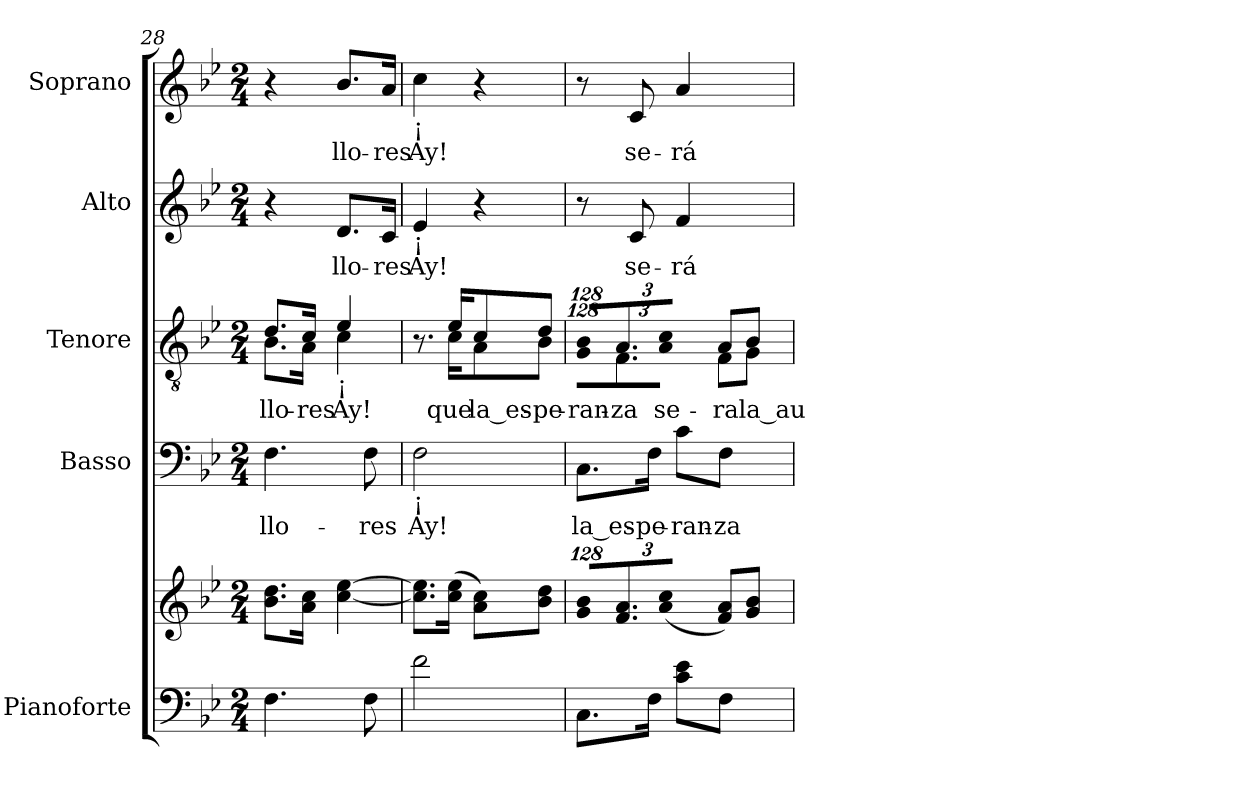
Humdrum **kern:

**kern	**kern	**kern	**text	**kern	**text	**kern	**text	**kern	**text
*part5	*part5	*part4	*part4	*part3	*part3	*part2	*part2	*part1	*part1
*staff6	*staff5	*staff4	*staff4	*staff3	*staff3	*staff2	*staff2	*staff1	*staff1
*I"Pianoforte	*	*I"Basso	*	*I"Tenore	*	*I"Alto	*	*I"Soprano	*
*	*	*I'B.	*	*I'T.	*	*I'A.	*	*I'S.	*
*clefF4	*clefG2	*clefF4	*	*clefGv2	*	*clefG2	*	*clefG2	*
*	*	*	*	*ITrd7c12	*	*	*	*	*
*k[b-e-]	*k[b-e-]	*k[b-e-]	*	*k[b-e-]	*	*k[b-e-]	*	*k[b-e-]	*
*B-:	*B-:	*B-:	*	*B-:	*	*B-:	*	*B-:	*
*M2/4	*M2/4	*M2/4	*	*M2/4	*	*M2/4	*	*M2/4	*
=28	=28	=28	=28	=28	=28	=28	=28	=28	=28
!	!	!	!LO:LY:b:color=#000000	!	!	!	!	!	!
!	!	!	!	!	!LO:LY:b:color=#000000	!	!	!	!
*	*	*	*	*^	*	*	*	*	*
4.Fi\	8.b-i\ 8.ddiL	4.Fi\	llo-	8.Di/L	8.BB-i\L	llo-	4r	.	4r	.
!	!	!	!	!	!	!LO:LY:b:color=#000000	!	!	!	!
.	16ai\ 16cciJk	.	.	16Ci/Jk	16AAi\Jk	-res	.	.	.	.
!	!	!	!	!	!	!LO:LY:b:color=#000000	!	!	!	!
!	!	!	!	!	!	!	!	!LO:LY:b:color=#000000	!	!
!	!	!	!	!LO:TX:b:t=¡	!	!	!	!	!	!
!	!	!	!	!	!	!	!	!	!	!LO:LY:b:color=#000000
.	[4cci\ [4ee-i	.	.	4E-i/	4Ci\	Ay!	8.di/L	llo-	8.b-i/L	llo-
!	!	!	!LO:LY:b:color=#000000	!	!	!	!	!	!	!
8Fi\	.	8Fi\	-res	.	.	.	.	.	.	.
!	!	!	!	!	!	!	!	!LO:LY:b:color=#000000	!	!
!	!	!	!	!	!	!	!	!	!	!LO:LY:b:color=#000000
.	.	.	.	.	.	.	16ci/Jk	-res	16ai/Jk	-res
=29	=29	=29	=29	=29	=29	=29	=29	=29	=29	=29
!	!	!	!LO:LY:b:color=#000000	!	!	!	!	!	!	!
!	!	!	!	!	!	!	!	!LO:LY:b:color=#000000	!	!
!	!	!	!	!	!	!	!	!	!LO:TX:b:t=¡	!
!	!	!	!	!	!	!	!LO:TX:b:t=¡	!	!	!
!	!	!LO:TX:b:t=¡	!	!	!	!	!	!	!	!
!	!	!	!	!	!	!	!	!	!	!LO:LY:b:color=#000000
2fi\	8.cci\] 8.ee-i]L	2Fi\	Ay!	8.r	8.ryy	.	4e-i/	Ay!	4cci\	Ay!
!	!	!	!	!	!	!LO:LY:b:color=#000000	!	!	!	!
.	(16cci\ 16ee-iJk	.	.	16E-i/KL	16Ci\KL	que	.	.	.	.
!	!	!	!	!	!	!LO:LY:b:color=#000000	!	!	!	!
.	8ai\ 8cciL)	.	.	8Ci/	8AAi\	la_es-	4r	.	4r	.
!	!	!	!	!	!	!LO:LY:b:color=#000000	!	!	!	!
.	8b-i\ 8ddiJ	.	.	8Di/J	8BB-i\J	-pe-	.	.	.	.
=30	=30	=30	=30	=30	=30	=30	=30	=30	=30	=30
*	*Xbrackettup	*	*	*	*	*	*	*	*	*
!	!LO:N:vis=8	!	!	!	!	!	!	!	!	!
!	!	!	!LO:LY:b:color=#000000	!	!	!	!	!	!	!
*	*	*	*	*Xbrackettup	*	*	*	*	*	*
!	!	!	!	!LO:N:vis=8	!	!	!	!	!	!
!	!	!	!	!	!LO:N:vis=8	!LO:LY:b:color=#000000	!	!	!	!
8.Ci\L	1024%85gi/ 1024%85b-iL	8.Ci\L	la_es-	1024%85BB-i/L	1024%85GGi\L	-ran-	8r	.	8r	.
!	!	!	!	!	!	!LO:LY:b:color=#000000	!	!	!	!
.	12.fi/ 12.ai	.	.	12.AAi/	12.FFi\	-za	.	.	.	.
!	!	!	!	!	!	!	!	!LO:LY:b:color=#000000	!	!
!	!	!	!	!	!	!	!	!	!	!LO:LY:b:color=#000000
.	.	.	.	.	.	.	8ci/	se-	8ci/	se-
!	!	!	!LO:LY:b:color=#000000	!	!	!	!	!	!	!
16Fi\Jk	.	16Fi\Jk	-pe-	.	.	.	.	.	.	.
!	!LO:N:vis=16	!	!	!LO:N:vis=16	!	!	!	!	!	!
!	!	!	!	!	!LO:N:vis=16	!LO:LY:b:color=#000000	!	!	!	!
.	(1024%43ai/ 1024%43cciJk	.	.	1024%43Ci/Jk	1024%43AAi\Jk	se-	.	.	.	.
!	!	!	!LO:LY:b:color=#000000	!	!	!	!	!	!	!
!	!	!	!	!	!	!LO:LY:b:color=#000000	!	!	!	!
!	!	!	!	!	!	!	!	!LO:LY:b:color=#000000	!	!
!	!	!	!	!	!	!	!	!	!	!LO:LY:b:color=#000000
8ci\ 8e-iL	8fi/ 8aiL)	8ci\L	-ran-	8AAi/L	8FFi\L	-ra	4fi/	-rá	4ai/	-rá
!	!	!	!LO:LY:b:color=#000000	!	!	!	!	!	!	!
!	!	!	!	!	!	!LO:LY:b:color=#000000	!	!	!	!
8Fi\J	8gi/ 8b-iJ	8Fi\J	-za	8BB-i/J	8GGi\J	la_au-	.	.	.	.
*	*	*	*	*v	*v	*	*	*	*	*
=	=	=	=	=	=	=	=	=	=
*-	*-	*-	*-	*-	*-	*-	*-	*-	*-
